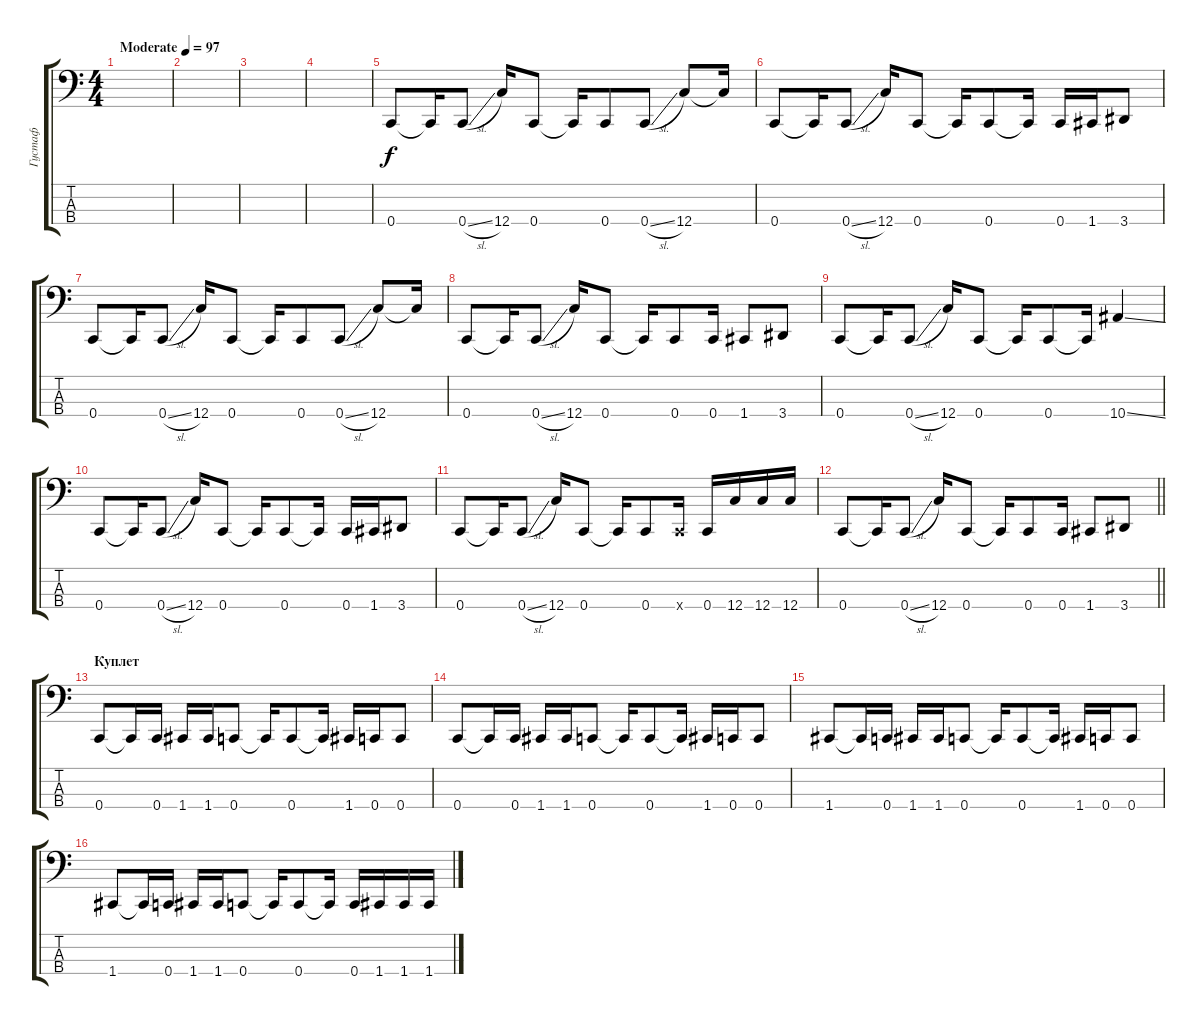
\track ("Густаф" "Густаф") {instrument slapbass1}
\staff {score tabs}
\tuning (F2 C2 G1 C1) {hide}
\ts (4 4)
\tempo (97 "Moderate")
\clef f4
\ks c
|
|
|
|
0.4.8 0.4{t}.16 0.4{sl}.8 12.4.16 0.4.8 0.4{t}.16 0.4.8 0.4{sl}.8 12.4.8 12.4{t}.16 |
0.4.8 0.4{t}.16 0.4{sl}.8 12.4.16 0.4.8 0.4{t}.16 0.4.8 0.4{t}.16 0.4.16 1.4.16 3.4.8 |
0.4.8 0.4{t}.16 0.4{sl}.8 12.4.16 0.4.8 0.4{t}.16 0.4.8 0.4{sl}.8 12.4.8 12.4{t}.16 |
0.4.8 0.4{t}.16 0.4{sl}.8 12.4.16 0.4.8 0.4{t}.16 0.4.8 0.4.16 1.4.8 3.4.8 |
0.4.8 0.4{t}.16 0.4{sl}.8 12.4.16 0.4.8 0.4{t}.16 0.4.8 0.4{t}.16 10.4{ss}.4 |
0.4.8 0.4{t}.16 0.4{sl}.8 12.4.16 0.4.8 0.4{t}.16 0.4.8 0.4{t}.16 0.4.16 1.4.16 3.4.8 |
0.4.8 0.4{t}.16 0.4{sl}.8 12.4.16 0.4.8 0.4{t}.16 0.4.8 0.4{x}.16 0.4.16 12.4.16 12.4.16 12.4.16 |
\barLineRight lightlight
0.4.8 0.4{t}.16 0.4{sl}.8 12.4.16 0.4.8 0.4{t}.16 0.4.8 0.4.16 1.4.8 3.4.8 |
\section ("" "Куплет")
0.4.8 0.4{t}.16 0.4.16 1.4.16 1.4.16 0.4.8 0.4{t}.16 0.4.8 0.4{t}.16 1.4.16 0.4.16 0.4.8 |
0.4.8 0.4{t}.16 0.4.16 1.4.16 1.4.16 0.4.8 0.4{t}.16 0.4.8 0.4{t}.16 1.4.16 0.4.16 0.4.8 |
1.4.8 1.4{t}.16 0.4.16 1.4.16 1.4.16 0.4.8 0.4{t}.16 0.4.8 0.4{t}.16 1.4.16 0.4.16 0.4.8 |
1.4.8 1.4{t}.16 0.4.16 1.4.16 1.4.16 0.4.8 0.4{t}.16 0.4.8 0.4{t}.16 0.4.16 1.4.16 1.4.16 1.4.16
